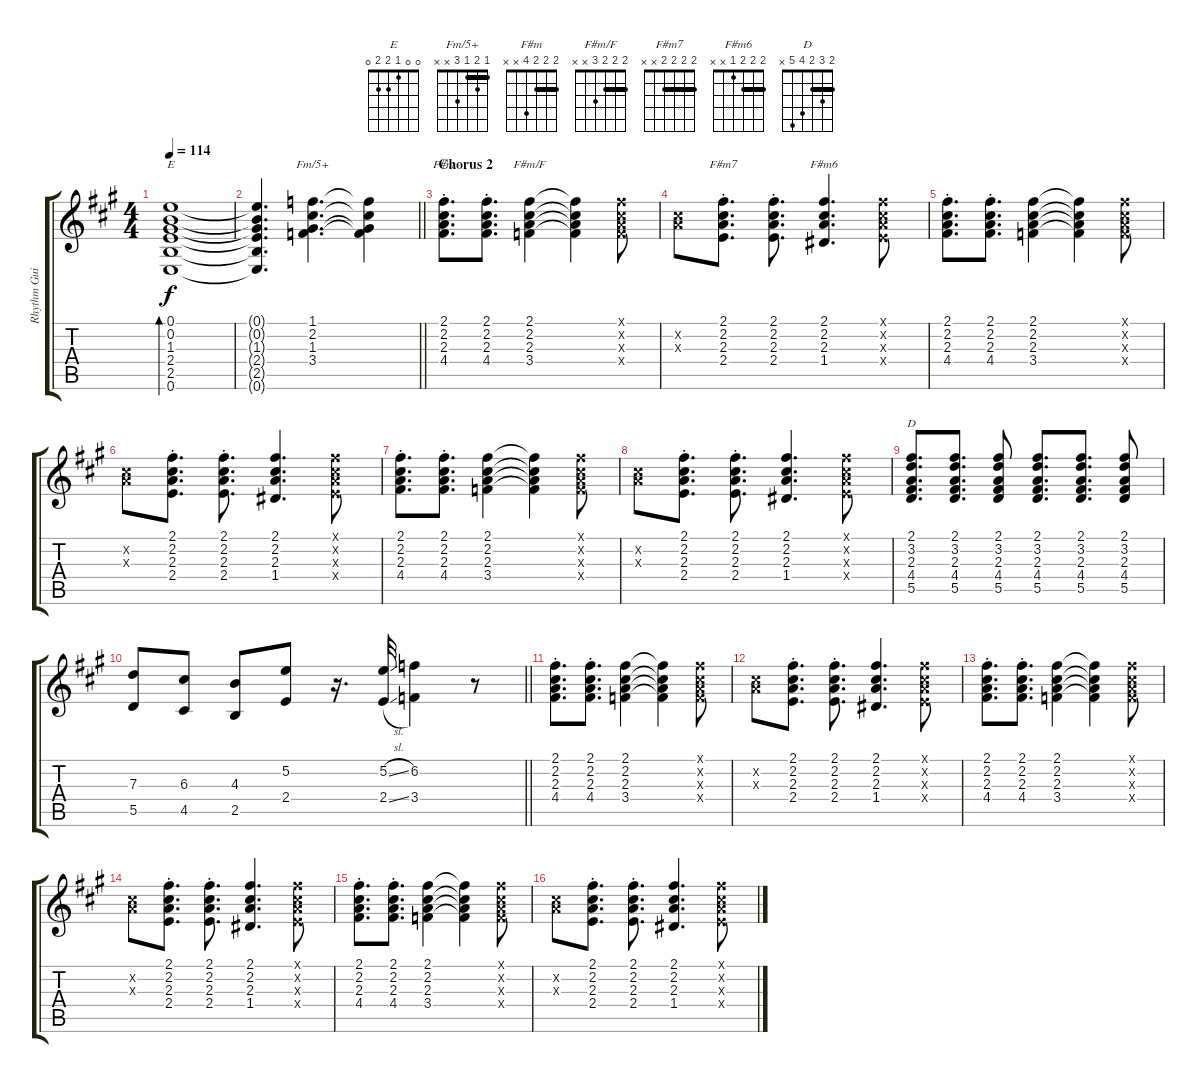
\track ("Rhythm Guitar" "Rhythm Gui") {instrument electricguitarjazz}
\staff {score tabs}
\tuning (E4 B3 G3 D3 A2 E2) {hide}
\chord ("E" 0 0 1 2 2 0)
\chord ("Fm/5+" 1 2 1 3 x x) {barre 1}
\chord ("F#m" 2 2 2 4 x x) {barre 2}
\chord ("F#m/F" 2 2 2 3 x x) {barre 2}
\chord ("F#m7" 2 2 2 2 x x) {barre 2}
\chord ("F#m6" 2 2 2 1 x x) {barre 2}
\chord ("D" 2 3 2 4 5 x) {barre 2}
\ts (4 4)
\tempo 114
\clef g2
\ks a
(0.1 0.2 1.3 2.4 2.5 0.6).1{bd 240 ch "E" dy f} |
\barLineRight lightlight
(0.1{t} 0.2{t} 1.3{t} 2.4{t} 2.5{t} 0.6{t}).4{d} (1.1 2.2 1.3 3.4).4{d ch "Fm/5+"} (1.1{t} 2.2{t} 1.3{t} 3.4{t}).4 |
\section ("" "Chorus 2")
(2.1{st} 2.2{st} 2.3{st} 4.4{st}).8{d ch "F#m"} (2.1{st} 2.2{st} 2.3{st} 4.4{st}).8{d} (2.1 2.2 2.3 3.4).4{ch "F#m/F"} (2.1{t} 2.2{t} 2.3{t} 3.4{t}).4 (2.1{x} 2.2{x} 2.3{x} 3.4{x}).8 |
(2.2{x} 2.3{x}).8 (2.1{st} 2.2{st} 2.3{st} 2.4{st}).8{d ch "F#m7"} (2.1{st} 2.2{st} 2.3{st} 2.4{st}).8{d} (2.1 2.2 2.3 1.4).4{d ch "F#m6"} (2.1{x} 2.2{x} 2.3{x} 2.4{x}).8 |
(2.1{st} 2.2{st} 2.3{st} 4.4{st}).8{d} (2.1{st} 2.2{st} 2.3{st} 4.4{st}).8{d} (2.1 2.2 2.3 3.4).4 (2.1{t} 2.2{t} 2.3{t} 3.4{t}).4 (2.1{x} 2.2{x} 2.3{x} 3.4{x}).8 |
(2.2{x} 2.3{x}).8 (2.1{st} 2.2{st} 2.3{st} 2.4{st}).8{d} (2.1{st} 2.2{st} 2.3{st} 2.4{st}).8{d} (2.1 2.2 2.3 1.4).4{d} (2.1{x} 2.2{x} 2.3{x} 2.4{x}).8 |
(2.1{st} 2.2{st} 2.3{st} 4.4{st}).8{d} (2.1{st} 2.2{st} 2.3{st} 4.4{st}).8{d} (2.1 2.2 2.3 3.4).4 (2.1{t} 2.2{t} 2.3{t} 3.4{t}).4 (2.1{x} 2.2{x} 2.3{x} 3.4{x}).8 |
(2.2{x} 2.3{x}).8 (2.1{st} 2.2{st} 2.3{st} 2.4{st}).8{d} (2.1{st} 2.2{st} 2.3{st} 2.4{st}).8{d} (2.1 2.2 2.3 1.4).4{d} (2.1{x} 2.2{x} 2.3{x} 2.4{x}).8 |
(2.1 3.2 2.3 4.4 5.5).8{d ch "D"} (2.1 3.2 2.3 4.4 5.5).8{d} (2.1 3.2 2.3 4.4 5.5).8 (2.1 3.2 2.3 4.4 5.5).8{d} (2.1 3.2 2.3 4.4 5.5).8{d} (2.1 3.2 2.3 4.4 5.5).8 |
\barLineRight lightlight
(7.3 5.5).8 (6.3 4.5).8 (4.3 2.5).8 (5.2 2.4).8 r.16{d} (5.2{sl} 2.4{sl}).32 (6.2 3.4).4 r.8 |
(2.1{st} 2.2{st} 2.3{st} 4.4{st}).8{d} (2.1{st} 2.2{st} 2.3{st} 4.4{st}).8{d} (2.1 2.2 2.3 3.4).4 (2.1{t} 2.2{t} 2.3{t} 3.4{t}).4 (2.1{x} 2.2{x} 2.3{x} 3.4{x}).8 |
(2.2{x} 2.3{x}).8 (2.1{st} 2.2{st} 2.3{st} 2.4{st}).8{d} (2.1{st} 2.2{st} 2.3{st} 2.4{st}).8{d} (2.1 2.2 2.3 1.4).4{d} (2.1{x} 2.2{x} 2.3{x} 2.4{x}).8 |
(2.1{st} 2.2{st} 2.3{st} 4.4{st}).8{d} (2.1{st} 2.2{st} 2.3{st} 4.4{st}).8{d} (2.1 2.2 2.3 3.4).4 (2.1{t} 2.2{t} 2.3{t} 3.4{t}).4 (2.1{x} 2.2{x} 2.3{x} 3.4{x}).8 |
(2.2{x} 2.3{x}).8 (2.1{st} 2.2{st} 2.3{st} 2.4{st}).8{d} (2.1{st} 2.2{st} 2.3{st} 2.4{st}).8{d} (2.1 2.2 2.3 1.4).4{d} (2.1{x} 2.2{x} 2.3{x} 2.4{x}).8 |
(2.1{st} 2.2{st} 2.3{st} 4.4{st}).8{d} (2.1{st} 2.2{st} 2.3{st} 4.4{st}).8{d} (2.1 2.2 2.3 3.4).4 (2.1{t} 2.2{t} 2.3{t} 3.4{t}).4 (2.1{x} 2.2{x} 2.3{x} 3.4{x}).8 |
(2.2{x} 2.3{x}).8 (2.1{st} 2.2{st} 2.3{st} 2.4{st}).8{d} (2.1{st} 2.2{st} 2.3{st} 2.4{st}).8{d} (2.1 2.2 2.3 1.4).4{d} (2.1{x} 2.2{x} 2.3{x} 2.4{x}).8
